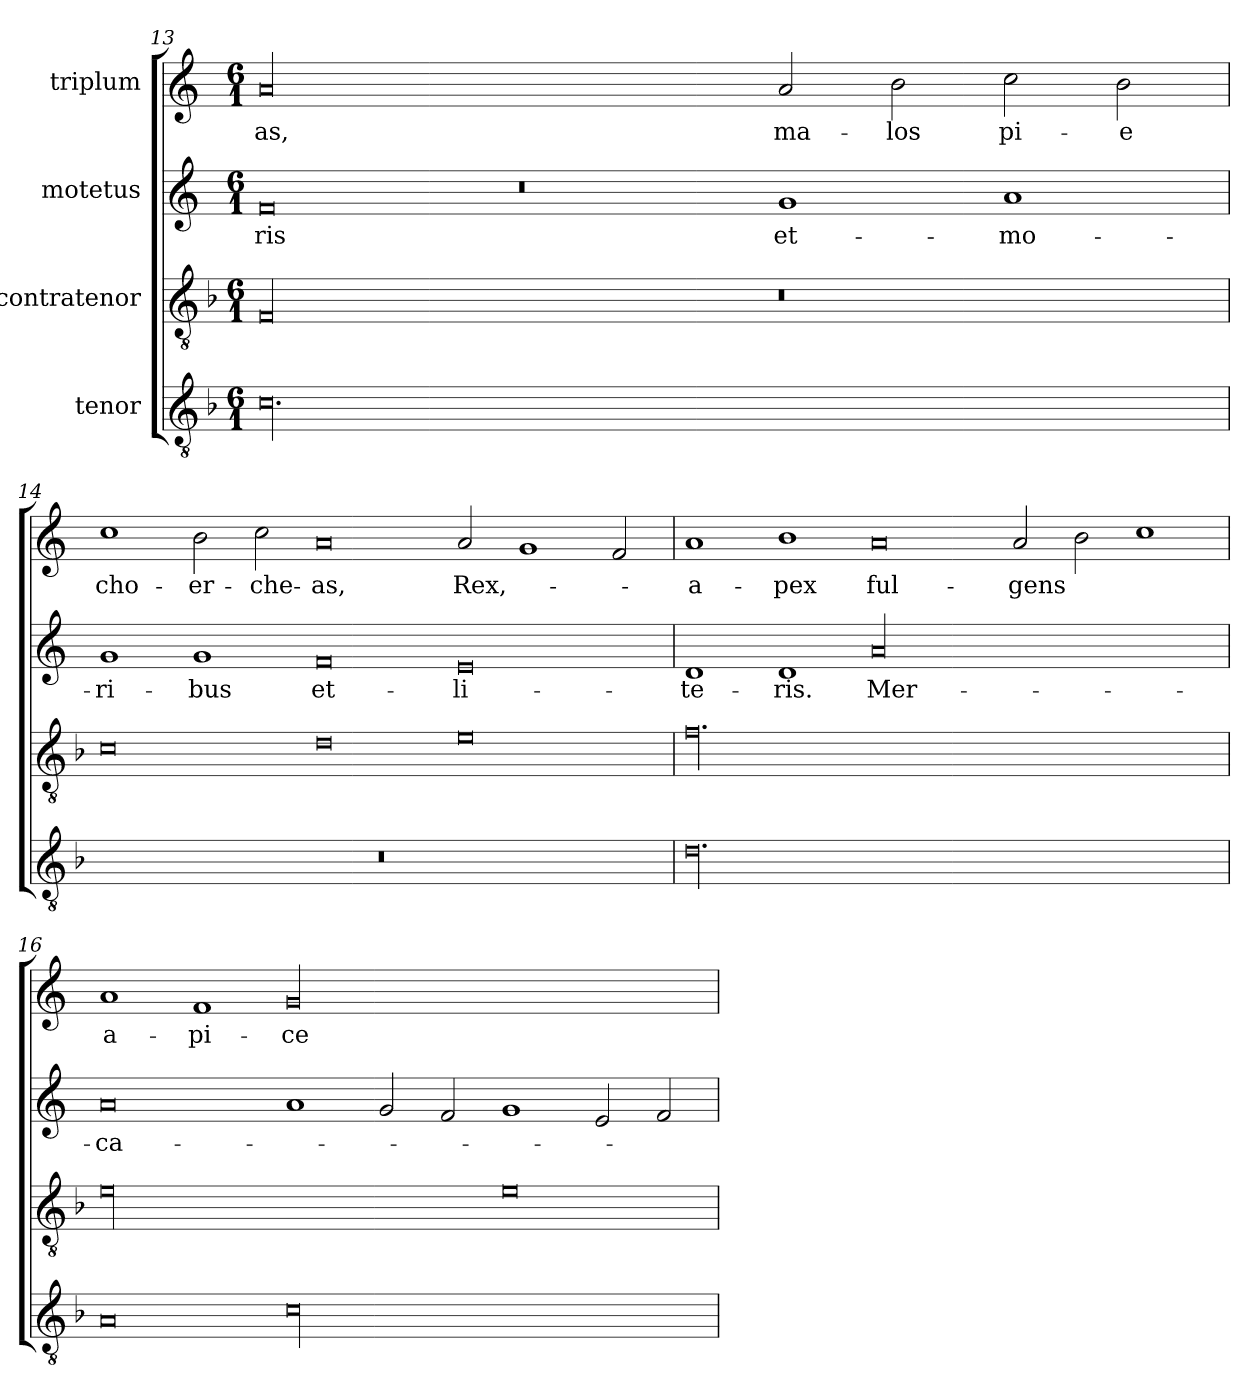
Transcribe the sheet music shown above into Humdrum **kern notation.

**kern	**kern	**kern	**text	**kern	**text
*part4	*part3	*part2	*part2	*part1	*part1
*staff4	*staff3	*staff2	*staff2	*staff1	*staff1
*I"tenor	*I"contratenor	*I"motetus	*	*I"triplum	*
*clefGv2	*clefGv2	*clefG2	*	*clefG2	*
*k[b-]	*k[b-]	*k[]	*	*k[]	*
*F:	*F:	*C:	*	*C:	*
*M6/1	*M6/1	*M6/1	*	*M6/1	*
=13	=13	=13	=13	=13	=13
00.c\	00F/	0f/	-ris	00a/	-as,
.	.	0r	.	.	.
.	0r	1g/	et-	2a/	ma-
.	.	.	.	2b\	-los
.	.	1a/	mo-	2cc\	pi-
.	.	.	.	2b\	-e
=14	=14	=14	=14	=14	=14
00.r	0c\	1g/	-ri-	1cc\	cho-
.	.	1g/	-bus	2b\	-er-
.	.	.	.	2cc\	-che-
.	0d\	0f/	et-	0a/	-as,
.	0e\	0e/	li-	2a/	Rex,-
.	.	.	.	1g/	.
.	.	.	.	2f/	.
!!LO:PB:g=z
=15	=15	=15	=15	=15	=15
00.d\	00.f\	1d/	-te-	1a/	a-
.	.	1d/	-ris.	1b\	-pex
.	.	00a/	Mer-	0a/	ful-
.	.	.	.	2a/	-gens
.	.	.	.	2b\	.
.	.	.	.	1cc\	.
=16	=16	=16	=16	=16	=16
0A/	00e\	0a/	-ca-	1a/	a-
.	.	.	.	1f/	-pi-
00c\	.	1a/	.	00g/	-ce
.	.	2g/	.	.	.
.	.	2f/	.	.	.
.	0e\	1g/	.	.	.
.	.	2e/	.	.	.
.	.	2f/	.	.	.
=	=	=	=	=	=
*-	*-	*-	*-	*-	*-
